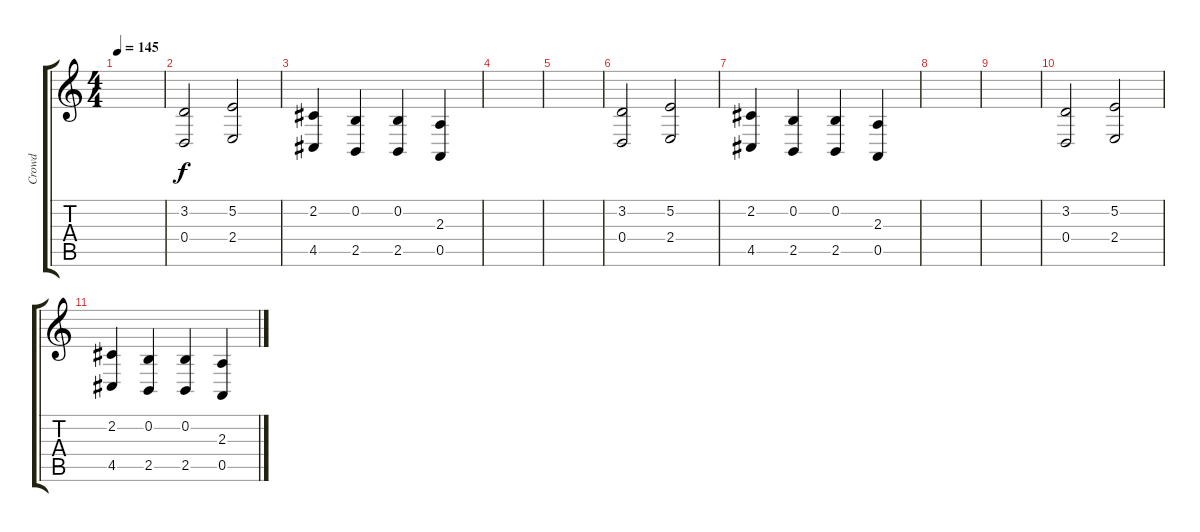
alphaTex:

\track ("Crowd" "Crowd") {instrument applause}
\staff {score tabs}
\tuning (E4 B3 G3 D3 A2 E2) {hide}
\ts (4 4)
\tempo 145
\clef g2
\ks c
|
(3.2 0.4).2{volume 13 instrument fx5brightness} (5.2 2.4).2 |
(2.2 4.5).4 (0.2 2.5).4 (0.2 2.5).4 (2.3 0.5).4 |
|
|
(3.2 0.4).2{volume 14 instrument fx5brightness} (5.2 2.4).2 |
(2.2 4.5).4 (0.2 2.5).4 (0.2 2.5).4 (2.3 0.5).4 |
|
|
(3.2 0.4).2{volume 14 instrument fx5brightness} (5.2 2.4).2 |
(2.2 4.5).4 (0.2 2.5).4 (0.2 2.5).4 (2.3 0.5).4
